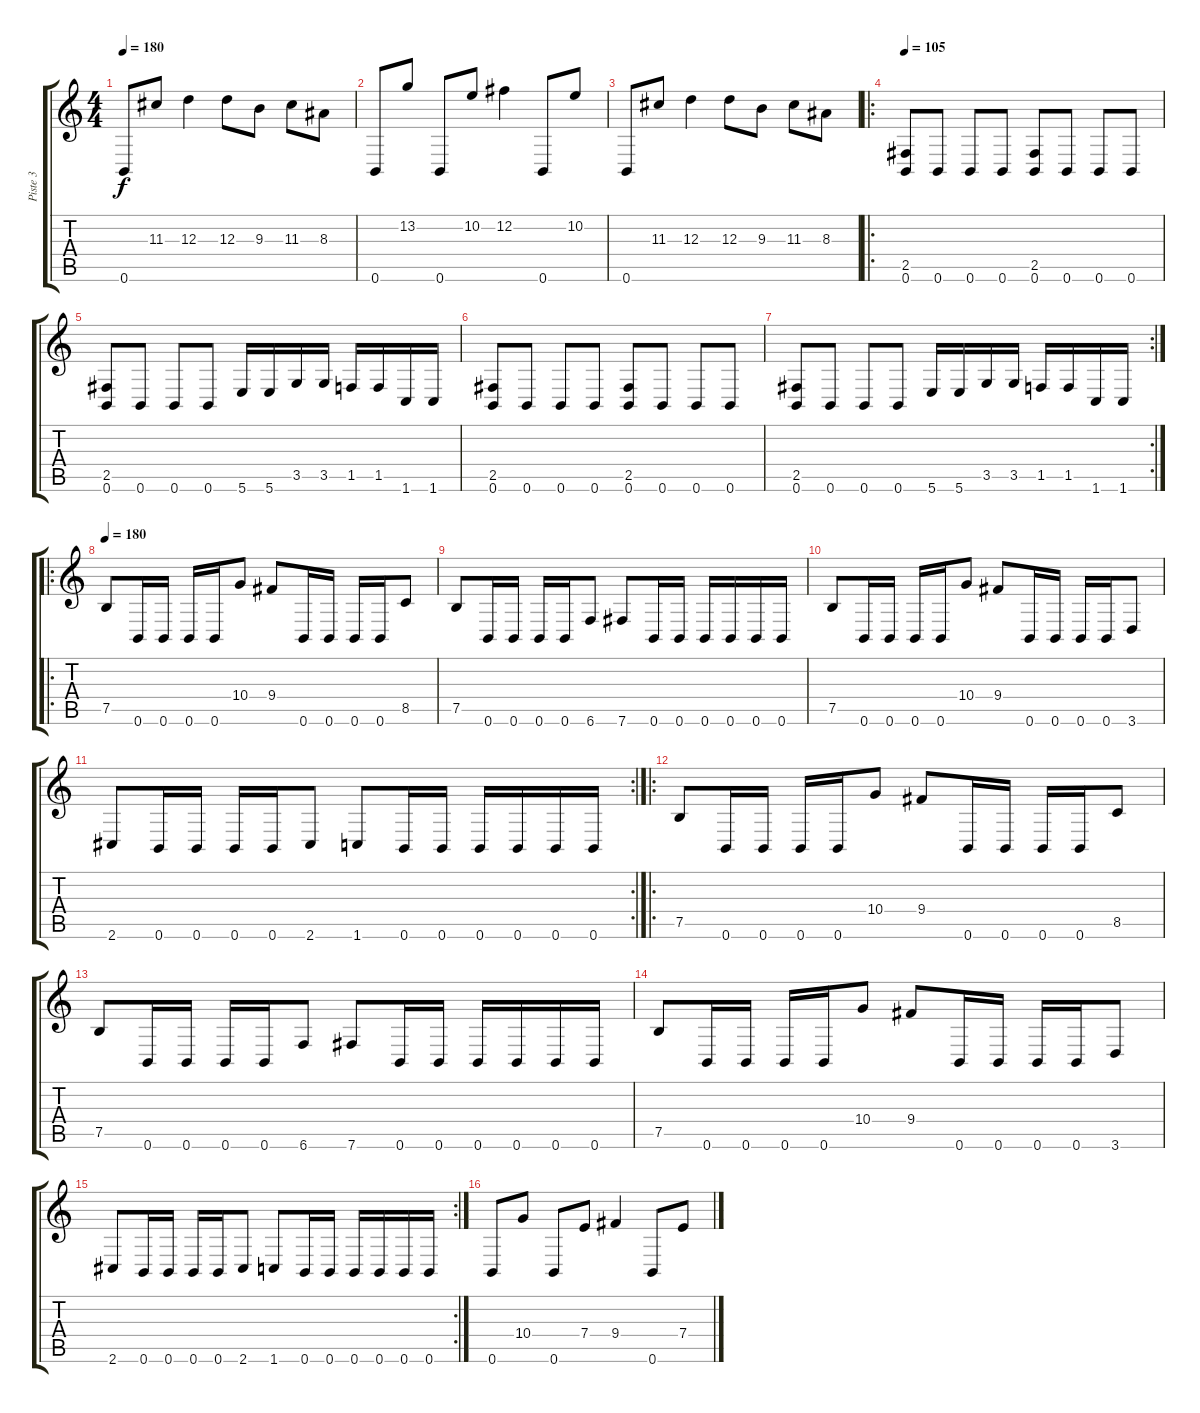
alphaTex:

\track ("Piste 3" "Piste 3") {instrument distortionguitar}
\staff {score tabs}
\tuning (B3 Gb3 D3 A2 E2 B1) {hide}
\ts (4 4)
\tempo 180
\clef g2
\ks c
0.6.8{dy f} 11.3.8 12.3.4 12.3.8 9.3.8 11.3.8 8.3.8 |
0.6.8 13.2.8 0.6.8 10.2.8 12.2.4 0.6.8 10.2.8 |
0.6.8 11.3.8 12.3.4 12.3.8 9.3.8 11.3.8 8.3.8 |
\ro
\tempo 105
(2.5 0.6).8 0.6.8 0.6.8 0.6.8 (2.5 0.6).8 0.6.8 0.6.8 0.6.8 |
(2.5 0.6).8 0.6.8 0.6.8 0.6.8 5.6.16 5.6.16 3.5.16 3.5.16 1.5.16 1.5.16 1.6.16 1.6.16 |
(2.5 0.6).8 0.6.8 0.6.8 0.6.8 (2.5 0.6).8 0.6.8 0.6.8 0.6.8 |
\rc 2
(2.5 0.6).8 0.6.8 0.6.8 0.6.8 5.6.16 5.6.16 3.5.16 3.5.16 1.5.16 1.5.16 1.6.16 1.6.16 |
\ro
\tempo 180
7.5.8 0.6.16 0.6.16 0.6.16 0.6.16 10.4.8 9.4.8 0.6.16 0.6.16 0.6.16 0.6.16 8.5.8 |
7.5.8 0.6.16 0.6.16 0.6.16 0.6.16 6.6.8 7.6.8 0.6.16 0.6.16 0.6.16 0.6.16 0.6.16 0.6.16 |
7.5.8 0.6.16 0.6.16 0.6.16 0.6.16 10.4.8 9.4.8 0.6.16 0.6.16 0.6.16 0.6.16 3.6.8 |
\rc 2
2.6.8 0.6.16 0.6.16 0.6.16 0.6.16 2.6.8 1.6.8 0.6.16 0.6.16 0.6.16 0.6.16 0.6.16 0.6.16 |
\ro
7.5.8 0.6.16 0.6.16 0.6.16 0.6.16 10.4.8 9.4.8 0.6.16 0.6.16 0.6.16 0.6.16 8.5.8 |
7.5.8 0.6.16 0.6.16 0.6.16 0.6.16 6.6.8 7.6.8 0.6.16 0.6.16 0.6.16 0.6.16 0.6.16 0.6.16 |
7.5.8 0.6.16 0.6.16 0.6.16 0.6.16 10.4.8 9.4.8 0.6.16 0.6.16 0.6.16 0.6.16 3.6.8 |
\rc 2
2.6.8 0.6.16 0.6.16 0.6.16 0.6.16 2.6.8 1.6.8 0.6.16 0.6.16 0.6.16 0.6.16 0.6.16 0.6.16 |
0.6.8 10.4.8 0.6.8 7.4.8 9.4.4 0.6.8 7.4.8
